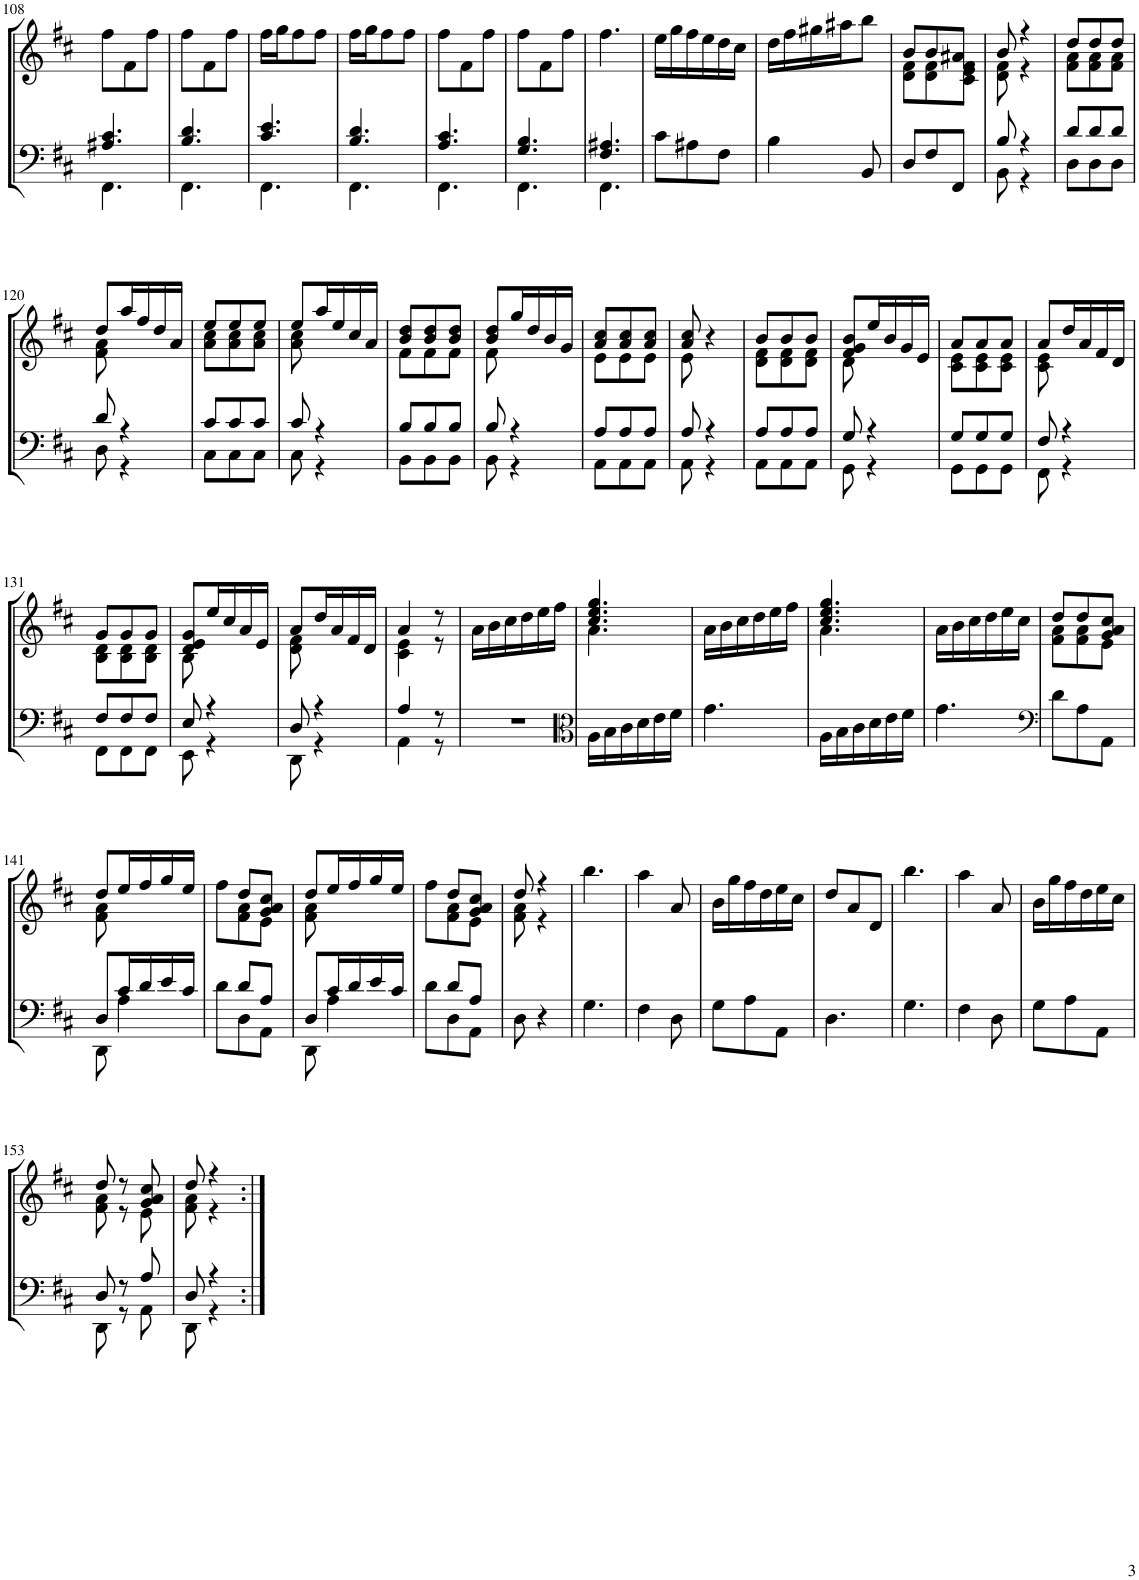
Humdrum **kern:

**kern	**kern
*part1	*part1
*staff2	*staff1
*I"Organ	*
!!LO:PB:g=z
*clefF4	*clefG2
*k[f#c#]	*k[f#c#]
*M3/8	*M3/8
=108	=108
*^	*
4.A#X/ 4.c#/	4.FF#\	8ff#\L
.	.	8f#\
.	.	8ff#\J
=109	=109	=109
4.B/ 4.d/	4.FF#\	8ff#\L
.	.	8f#\
.	.	8ff#\J
=110	=110	=110
4.c#/ 4.e/	4.FF#\	16ff#\LL
.	.	16gg\J
.	.	8ff#\
.	.	8ff#\J
=111	=111	=111
4.B/ 4.d/	4.FF#\	16ff#\LL
.	.	16gg\J
.	.	8ff#\
.	.	8ff#\J
=112	=112	=112
4.A/ 4.c#/	4.FF#\	8ff#\L
.	.	8f#\
.	.	8ff#\J
=113	=113	=113
4.G/ 4.B/	4.FF#\	8ff#\L
.	.	8f#\
.	.	8ff#\J
=114	=114	=114
4.F#/ 4.A#X/	4.FF#\	4.ff#\
*v	*v	*
=115	=115
8c#\L	16ee\LL
.	16gg\
8A#X\	16ff#\
.	16ee\
8F#\J	16dd\
.	16cc#\JJ
=116	=116
4B\	16dd\LL
.	16ff#\
.	16gg#X\
.	16aa#X\J
8BB/	8bb\J
=117	=117
*	*^
8D/L	8b/L	8d\ 8f#\L
8F#/	8b/	8d\ 8f#\
8FF#/J	8f#/ 8a#X/J	8c#\ 8e\J
=118	=118	=118
*^	*	*
8B/	8BB\	8b/	8d\ 8f#\
4r	4r	4r	4r
=119	=119	=119	=119
8d/L	8D\L	8dd/L	8f#\ 8a\L
8d/	8D\	8dd/	8f#\ 8a\
8d/J	8D\J	8dd/J	8f#\ 8a\J
!!LO:LB:g=z	!!
=120	=120	=120	=120
8d/	8D\	8dd/L	8f#\ 8a\
4r	4r	16aa/L	4ryy
.	.	16ff#/	.
.	.	16dd/	.
.	.	16a/JJ	.
=121	=121	=121	=121
8c#/L	8C#\L	8ee/L	8a\ 8cc#\L
8c#/	8C#\	8ee/	8a\ 8cc#\
8c#/J	8C#\J	8ee/J	8a\ 8cc#\J
=122	=122	=122	=122
8c#/	8C#\	8ee/L	8a\ 8cc#\
4r	4r	16aa/L	4ryy
.	.	16ee/	.
.	.	16cc#/	.
.	.	16a/JJ	.
=123	=123	=123	=123
8B/L	8BB\L	8b/ 8dd/L	8f#\L
8B/	8BB\	8b/ 8dd/	8f#\
8B/J	8BB\J	8b/ 8dd/J	8f#\J
=124	=124	=124	=124
8B/	8BB\	8b/ 8dd/L	8f#\
4r	4r	16gg/L	4ryy
.	.	16dd/	.
.	.	16b/	.
.	.	16g/JJ	.
=125	=125	=125	=125
8A/L	8AA\L	8a/ 8cc#/L	8e\L
8A/	8AA\	8a/ 8cc#/	8e\
8A/J	8AA\J	8a/ 8cc#/J	8e\J
=126	=126	=126	=126
8A/	8AA\	8a/ 8cc#/	8e\
4r	4r	4r	4ryy
=127	=127	=127	=127
8A/L	8AA\L	8b/L	8d\ 8f#\L
8A/	8AA\	8b/	8d\ 8f#\
8A/J	8AA\J	8b/J	8d\ 8f#\J
=128	=128	=128	=128
8G/	8GG\	8f#/ 8g/ 8b/L	8d\
4r	4r	16ee/L	4ryy
.	.	16b/	.
.	.	16g/	.
.	.	16e/JJ	.
=129	=129	=129	=129
8G/L	8GG\L	8a/L	8c#\ 8e\L
8G/	8GG\	8a/	8c#\ 8e\
8G/J	8GG\J	8a/J	8c#\ 8e\J
=130	=130	=130	=130
8F#/	8FF#\	8a/L	8c#\ 8e\
4r	4r	16dd/L	4ryy
.	.	16a/	.
.	.	16f#/	.
.	.	16d/JJ	.
!!LO:LB:g=z	!!
=131	=131	=131	=131
8F#/L	8FF#\L	8g/L	8B\ 8d\L
8F#/	8FF#\	8g/	8B\ 8d\
8F#/J	8FF#\J	8g/J	8B\ 8d\J
=132	=132	=132	=132
8E/	8EE\	8d/ 8e/ 8g/L	8B\
4r	4r	16ee/L	4ryy
.	.	16cc#/	.
.	.	16a/	.
.	.	16e/JJ	.
=133	=133	=133	=133
8D/	8DD\	8a/L	8d\ 8f#\
4r	4r	16dd/L	4ryy
.	.	16a/	.
.	.	16f#/	.
.	.	16d/JJ	.
=134	=134	=134	=134
4A/	4AA\	4a/	4c#\ 4e\
8r	8r	8r	8r
*v	*v	*	*
*	*v	*v
=135	=135
4.r	16a\LL
.	16b\
.	16cc#\
.	16dd\
.	16ee\
.	16ff#\JJ
=136	=136
*clefC3	*
*	*^
16A\LL	4.cc#/ 4.ee/ 4.gg/	4.a\
16B\	.	.
16c#\	.	.
16d\	.	.
16e\	.	.
16f#\JJ	.	.
*	*v	*v
=137	=137
4.g\	16a\LL
.	16b\
.	16cc#\
.	16dd\
.	16ee\
.	16ff#\JJ
=138	=138
*	*^
16A\LL	4.cc#/ 4.ee/ 4.gg/	4.a\
16B\	.	.
16c#\	.	.
16d\	.	.
16e\	.	.
16f#\JJ	.	.
*	*v	*v
=139	=139
4.g\	16a\LL
.	16b\
.	16cc#\
.	16dd\
.	16ee\
.	16cc#\JJ
=140	=140
*clefF4	*
*	*^
8d\L	8dd/L	8f#\ 8a\L
8A\	8dd/	8f#\ 8a\
8AA\J	8g/ 8a/ 8cc#/J	8e\J
!!LO:LB:g=z	!!
=141	=141	=141
*^	*	*
8D/L	8DD\	8dd/L	8f#\ 8a\
16c#/L	4A\	16ee/L	4ryy
16d/	.	16ff#/	.
16e/	.	16gg/	.
16c#/JJ	.	16ee/JJ	.
=142	=142	=142	=142
8ryy	8d\L	8ryy	8ff#\L
8d/L	8D\	8dd/L	8f#\ 8a\
8A/J	8AA\J	8g/ 8a/ 8cc#/J	8e\J
=143	=143	=143	=143
8D/L	8DD\	8dd/L	8f#\ 8a\
16c#/L	4A\	16ee/L	4ryy
16d/	.	16ff#/	.
16e/	.	16gg/	.
16c#/JJ	.	16ee/JJ	.
=144	=144	=144	=144
8ryy	8d\L	8ryy	8ff#\L
8d/L	8D\	8dd/L	8f#\ 8a\
8A/J	8AA\J	8g/ 8a/ 8cc#/J	8e\J
*v	*v	*	*
=145	=145	=145
8D\	8dd/	8f#\ 8a\
4r	4r	4r
*	*v	*v
=146	=146
4.G\	4.bb\
=147	=147
4F#\	4aa\
8D\	8a/
=148	=148
8G\L	16b\LL
.	16gg\
8A\	16ff#\
.	16dd\
8AA\J	16ee\
.	16cc#\JJ
=149	=149
4.D\	8dd/L
.	8a/
.	8d/J
=150	=150
4.G\	4.bb\
=151	=151
4F#\	4aa\
8D\	8a/
=152	=152
8G\L	16b\LL
.	16gg\
8A\	16ff#\
.	16dd\
8AA\J	16ee\
.	16cc#\JJ
!!LO:LB:g=z
=153	=153
*^	*^
8D/	8DD\	8dd/	8f#\ 8a\
8r	8r	8r	8r
8A/	8AA\	8g/ 8a/ 8cc#/	8e\
=154	=154	=154	=154
8D/	8DD\	8dd/	8f#\ 8a\
4r	4r	4r	4r
*v	*v	*	*
*	*v	*v
=:|!	=:|!
*-	*-
